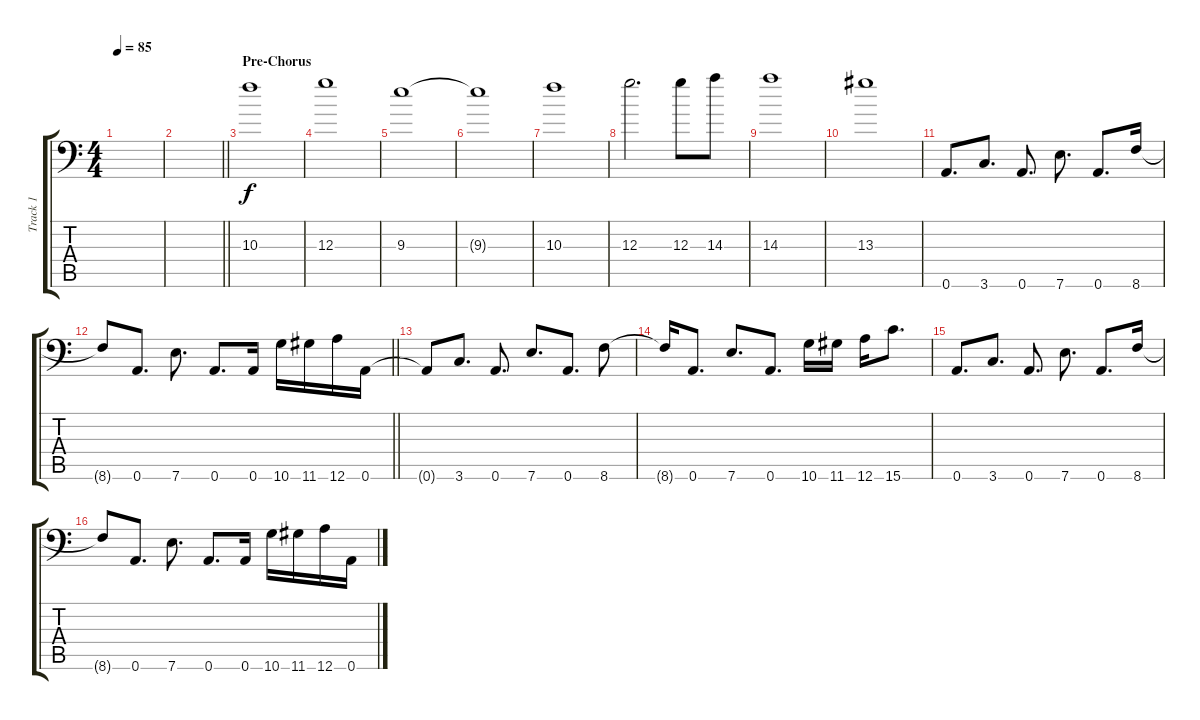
\track ("Track 1" "Track 1") {instrument distortionguitar}
\staff {score tabs}
\tuning (E4 B3 G3 D3 A2 A1) {hide}
\ts (4 4)
\tempo 85
\clef f4
\ks c
|
\barLineRight lightlight
|
\section ("" "Pre-Chorus")
10.3.1 |
12.3.1 |
9.3.1 |
9.3{t}.1 |
10.3.1 |
12.3.2{d} 12.3.8 14.3.8 |
14.3.1 |
13.3.1 |
0.6.8{d} 3.6.8{d} 0.6.8{d} 7.6.8{d} 0.6.8{d} 8.6.16 |
\barLineRight lightlight
8.6{t}.8 0.6.8{d} 7.6.8{d} 0.6.8{d} 0.6.16 10.6.16 11.6.16 12.6.16 0.6.16 |
\section ("" "")
0.6{t}.8 3.6.8{d} 0.6.8{d} 7.6.8{d} 0.6.8{d} 8.6.8 |
8.6{t}.16 0.6.8{d} 7.6.8{d} 0.6.8{d} 10.6.16 11.6.16 12.6.16 15.6.8{d} |
0.6.8{d} 3.6.8{d} 0.6.8{d} 7.6.8{d} 0.6.8{d} 8.6.16 |
8.6{t}.8 0.6.8{d} 7.6.8{d} 0.6.8{d} 0.6.16 10.6.16 11.6.16 12.6.16 0.6.16
